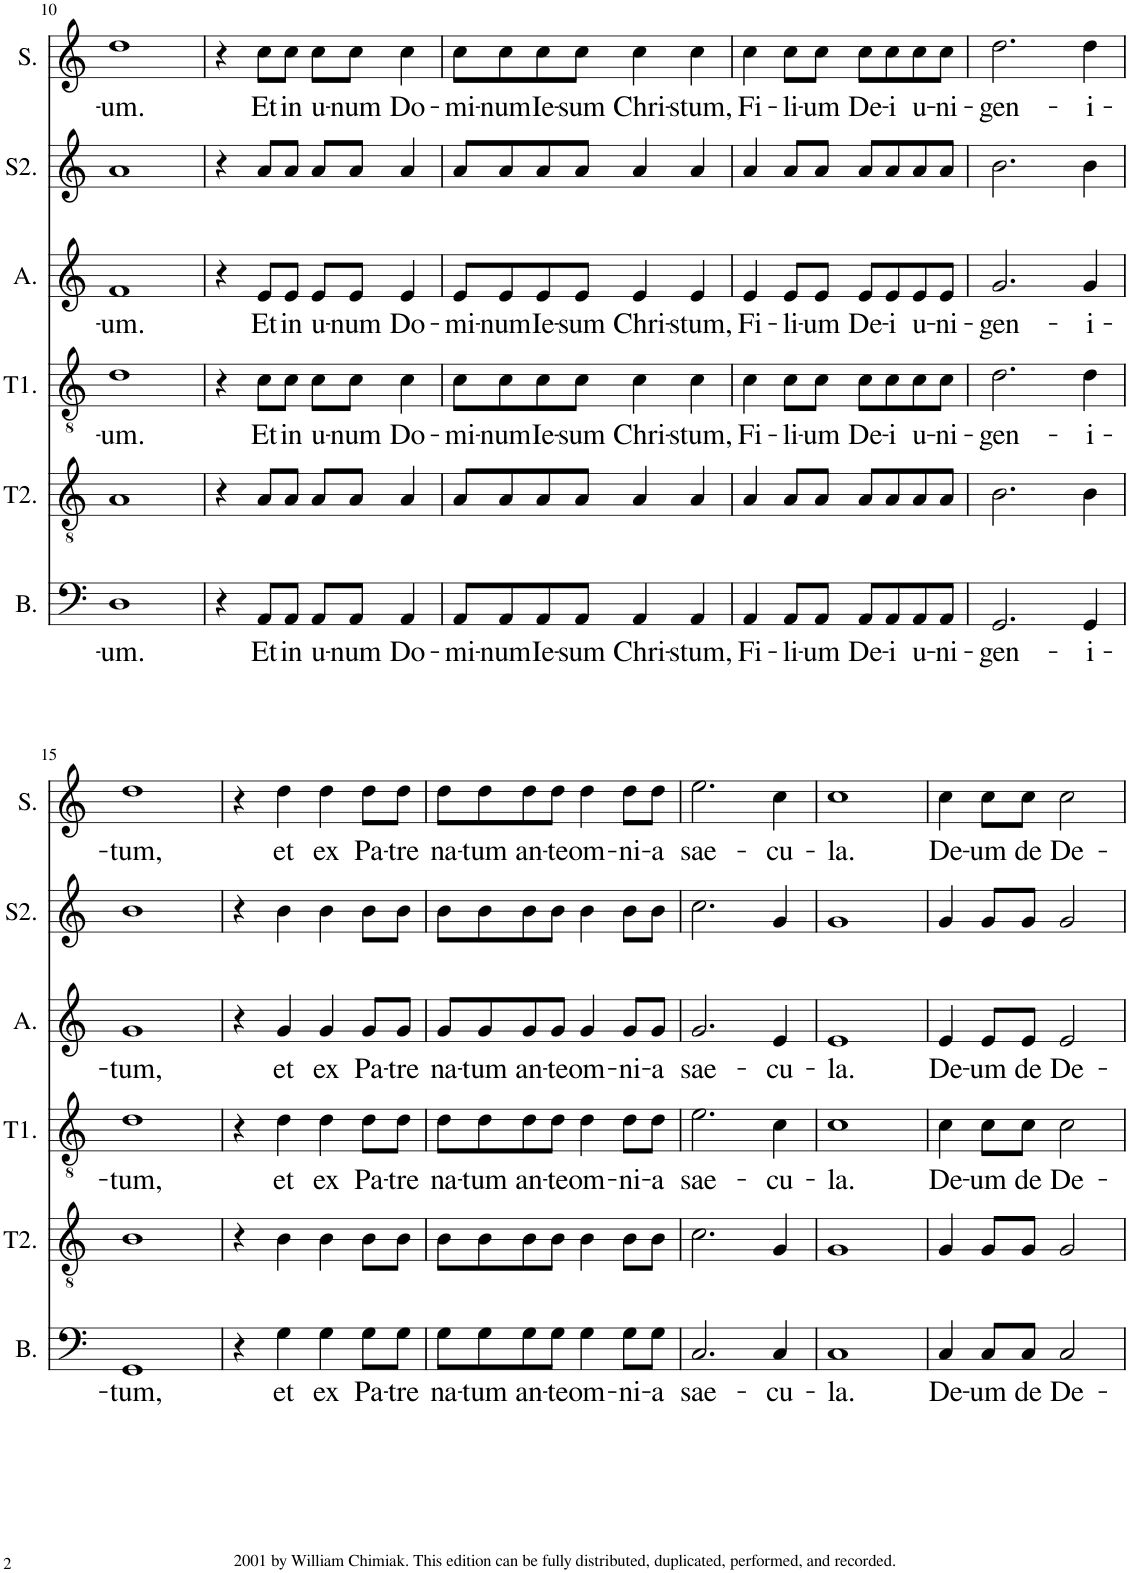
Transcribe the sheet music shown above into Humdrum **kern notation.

**kern	**text	**kern	**kern	**text	**kern	**text	**kern	**kern	**text
*part6	*part6	*part5	*part4	*part4	*part3	*part3	*part2	*part1	*part1
*staff6	*staff6	*staff5	*staff4	*staff4	*staff3	*staff3	*staff2	*staff1	*staff1
*I"Bass	*	*I"Tenor2	*I"Tenor1	*	*I"Alto	*	*I"Soprano2	*I"Soprano	*
*I'B.	*	*I'T2.	*I'T1.	*	*I'A.	*	*I'S2.	*I'S.	*
!!LO:PB:g=z
*clefF4	*	*clefGv2	*clefGv2	*	*clefG2	*	*clefG2	*clefG2	*
*k[]	*	*k[]	*k[]	*	*k[]	*	*k[]	*k[]	*
*M4/4	*	*M4/4	*M4/4	*	*M4/4	*	*M4/4	*M4/4	*
=10	=10	=10	=10	=10	=10	=10	=10	=10	=10
!	!LO:LY:b	!	!	!LO:LY:b	!	!LO:LY:b	!	!	!LO:LY:b
1D	-um.	1A	1d	-um.	1f	-um.	1a	1dd	-um.
=11	=11	=11	=11	=11	=11	=11	=11	=11	=11
4r	.	4r	4r	.	4r	.	4r	4r	.
!	!LO:LY:b	!	!	!LO:LY:b	!	!LO:LY:b	!	!	!LO:LY:b
8AA/L	Et	8A/L	8c\L	Et	8e/L	Et	8a/L	8cc\L	Et
!	!LO:LY:b	!	!	!LO:LY:b	!	!LO:LY:b	!	!	!LO:LY:b
8AA/J	in	8A/J	8c\J	in	8e/J	in	8a/J	8cc\J	in
!	!LO:LY:b	!	!	!LO:LY:b	!	!LO:LY:b	!	!	!LO:LY:b
8AA/L	u-	8A/L	8c\L	u-	8e/L	u-	8a/L	8cc\L	u-
!	!LO:LY:b	!	!	!LO:LY:b	!	!LO:LY:b	!	!	!LO:LY:b
8AA/J	-num	8A/J	8c\J	-num	8e/J	-num	8a/J	8cc\J	-num
!	!LO:LY:b	!	!	!LO:LY:b	!	!LO:LY:b	!	!	!LO:LY:b
4AA/	Do-	4A/	4c\	Do-	4e/	Do-	4a/	4cc\	Do-
=12	=12	=12	=12	=12	=12	=12	=12	=12	=12
!	!LO:LY:b	!	!	!LO:LY:b	!	!LO:LY:b	!	!	!LO:LY:b
8AA/L	-mi-	8A/L	8c\L	-mi-	8e/L	-mi-	8a/L	8cc\L	-mi-
!	!LO:LY:b	!	!	!LO:LY:b	!	!LO:LY:b	!	!	!LO:LY:b
8AA/	-num	8A/	8c\	-num	8e/	-num	8a/	8cc\	-num
!	!LO:LY:b	!	!	!LO:LY:b	!	!LO:LY:b	!	!	!LO:LY:b
8AA/	Ie-	8A/	8c\	Ie-	8e/	Ie-	8a/	8cc\	Ie-
!	!LO:LY:b	!	!	!LO:LY:b	!	!LO:LY:b	!	!	!LO:LY:b
8AA/J	-sum	8A/J	8c\J	-sum	8e/J	-sum	8a/J	8cc\J	-sum
!	!LO:LY:b	!	!	!LO:LY:b	!	!LO:LY:b	!	!	!LO:LY:b
4AA/	Chri-	4A/	4c\	Chri-	4e/	Chri-	4a/	4cc\	Chri-
!	!LO:LY:b	!	!	!LO:LY:b	!	!LO:LY:b	!	!	!LO:LY:b
4AA/	-stum,	4A/	4c\	-stum,	4e/	-stum,	4a/	4cc\	-stum,
=13	=13	=13	=13	=13	=13	=13	=13	=13	=13
!	!LO:LY:b	!	!	!LO:LY:b	!	!LO:LY:b	!	!	!LO:LY:b
4AA/	Fi-	4A/	4c\	Fi-	4e/	Fi-	4a/	4cc\	Fi-
!	!LO:LY:b	!	!	!LO:LY:b	!	!LO:LY:b	!	!	!LO:LY:b
8AA/L	-li-	8A/L	8c\L	-li-	8e/L	-li-	8a/L	8cc\L	-li-
!	!LO:LY:b	!	!	!LO:LY:b	!	!LO:LY:b	!	!	!LO:LY:b
8AA/J	-um	8A/J	8c\J	-um	8e/J	-um	8a/J	8cc\J	-um
!	!LO:LY:b	!	!	!LO:LY:b	!	!LO:LY:b	!	!	!LO:LY:b
8AA/L	De-	8A/L	8c\L	De-	8e/L	De-	8a/L	8cc\L	De-
!	!LO:LY:b	!	!	!LO:LY:b	!	!LO:LY:b	!	!	!LO:LY:b
8AA/	-i	8A/	8c\	-i	8e/	-i	8a/	8cc\	-i
!	!LO:LY:b	!	!	!LO:LY:b	!	!LO:LY:b	!	!	!LO:LY:b
8AA/	u-	8A/	8c\	u-	8e/	u-	8a/	8cc\	u-
!	!LO:LY:b	!	!	!LO:LY:b	!	!LO:LY:b	!	!	!LO:LY:b
8AA/J	-ni-	8A/J	8c\J	-ni-	8e/J	-ni-	8a/J	8cc\J	-ni-
=14	=14	=14	=14	=14	=14	=14	=14	=14	=14
!	!LO:LY:b	!	!	!LO:LY:b	!	!LO:LY:b	!	!	!LO:LY:b
2.GG/	-gen-	2.B\	2.d\	-gen-	2.g/	-gen-	2.b\	2.dd\	-gen-
!	!LO:LY:b	!	!	!LO:LY:b	!	!LO:LY:b	!	!	!LO:LY:b
4GG/	-i-	4B\	4d\	-i-	4g/	-i-	4b\	4dd\	-i-
!!LO:LB:g=z
=15	=15	=15	=15	=15	=15	=15	=15	=15	=15
!	!LO:LY:b	!	!	!LO:LY:b	!	!LO:LY:b	!	!	!LO:LY:b
1GG	-tum,	1B	1d	-tum,	1g	-tum,	1b	1dd	-tum,
=16	=16	=16	=16	=16	=16	=16	=16	=16	=16
4r	.	4r	4r	.	4r	.	4r	4r	.
!	!LO:LY:b	!	!	!LO:LY:b	!	!LO:LY:b	!	!	!LO:LY:b
4G\	et	4B\	4d\	et	4g/	et	4b\	4dd\	et
!	!LO:LY:b	!	!	!LO:LY:b	!	!LO:LY:b	!	!	!LO:LY:b
4G\	ex	4B\	4d\	ex	4g/	ex	4b\	4dd\	ex
!	!LO:LY:b	!	!	!LO:LY:b	!	!LO:LY:b	!	!	!LO:LY:b
8G\L	Pa-	8B\L	8d\L	Pa-	8g/L	Pa-	8b\L	8dd\L	Pa-
!	!LO:LY:b	!	!	!LO:LY:b	!	!LO:LY:b	!	!	!LO:LY:b
8G\J	-tre	8B\J	8d\J	-tre	8g/J	-tre	8b\J	8dd\J	-tre
=17	=17	=17	=17	=17	=17	=17	=17	=17	=17
!	!LO:LY:b	!	!	!LO:LY:b	!	!LO:LY:b	!	!	!LO:LY:b
8G\L	na-	8B\L	8d\L	na-	8g/L	na-	8b\L	8dd\L	na-
!	!LO:LY:b	!	!	!LO:LY:b	!	!LO:LY:b	!	!	!LO:LY:b
8G\	-tum	8B\	8d\	-tum	8g/	-tum	8b\	8dd\	-tum
!	!LO:LY:b	!	!	!LO:LY:b	!	!LO:LY:b	!	!	!LO:LY:b
8G\	an-	8B\	8d\	an-	8g/	an-	8b\	8dd\	an-
!	!LO:LY:b	!	!	!LO:LY:b	!	!LO:LY:b	!	!	!LO:LY:b
8G\J	-te	8B\J	8d\J	-te	8g/J	-te	8b\J	8dd\J	-te
!	!LO:LY:b	!	!	!LO:LY:b	!	!LO:LY:b	!	!	!LO:LY:b
4G\	om-	4B\	4d\	om-	4g/	om-	4b\	4dd\	om-
!	!LO:LY:b	!	!	!LO:LY:b	!	!LO:LY:b	!	!	!LO:LY:b
8G\L	-ni-	8B\L	8d\L	-ni-	8g/L	-ni-	8b\L	8dd\L	-ni-
!	!LO:LY:b	!	!	!LO:LY:b	!	!LO:LY:b	!	!	!LO:LY:b
8G\J	-a	8B\J	8d\J	-a	8g/J	-a	8b\J	8dd\J	-a
=18	=18	=18	=18	=18	=18	=18	=18	=18	=18
!	!LO:LY:b	!	!	!LO:LY:b	!	!LO:LY:b	!	!	!LO:LY:b
2.C/	sae-	2.c\	2.e\	sae-	2.g/	sae-	2.cc\	2.ee\	sae-
!	!LO:LY:b	!	!	!LO:LY:b	!	!LO:LY:b	!	!	!LO:LY:b
4C/	-cu-	4G/	4c\	-cu-	4e/	-cu-	4g/	4cc\	-cu-
=19	=19	=19	=19	=19	=19	=19	=19	=19	=19
!	!LO:LY:b	!	!	!LO:LY:b	!	!LO:LY:b	!	!	!LO:LY:b
1C	-la.	1G	1c	-la.	1e	-la.	1g	1cc	-la.
=20	=20	=20	=20	=20	=20	=20	=20	=20	=20
!	!LO:LY:b	!	!	!LO:LY:b	!	!LO:LY:b	!	!	!LO:LY:b
4C/	De-	4G/	4c\	De-	4e/	De-	4g/	4cc\	De-
!	!LO:LY:b	!	!	!LO:LY:b	!	!LO:LY:b	!	!	!LO:LY:b
8C/L	-um	8G/L	8c\L	-um	8e/L	-um	8g/L	8cc\L	-um
!	!LO:LY:b	!	!	!LO:LY:b	!	!LO:LY:b	!	!	!LO:LY:b
8C/J	de	8G/J	8c\J	de	8e/J	de	8g/J	8cc\J	de
!	!LO:LY:b	!	!	!LO:LY:b	!	!LO:LY:b	!	!	!LO:LY:b
2C/	De-	2G/	2c\	De-	2e/	De-	2g/	2cc\	De-
=	=	=	=	=	=	=	=	=	=
*-	*-	*-	*-	*-	*-	*-	*-	*-	*-
